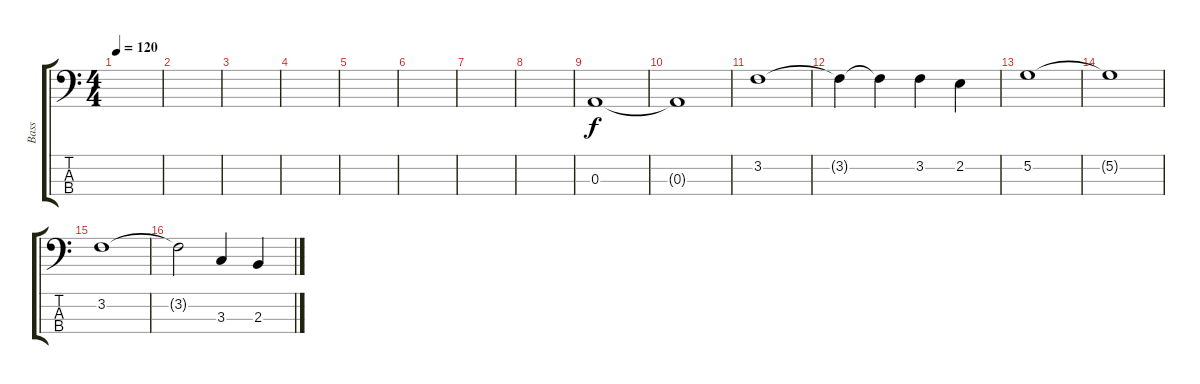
\track ("Bass" "Bass") {instrument electricbassfinger}
\staff {score tabs}
\tuning (G2 D2 A1 E1) {hide}
\ts (4 4)
\tempo 120
\clef f4
\ks c
|
|
|
|
|
|
|
|
0.3.1 |
0.3{t}.1 |
3.2.1 |
3.2{t}.4 3.2{t}.4 3.2.4 2.2.4 |
5.2.1 |
5.2{t}.1 |
3.2.1 |
3.2{t}.2 3.3.4 2.3.4
